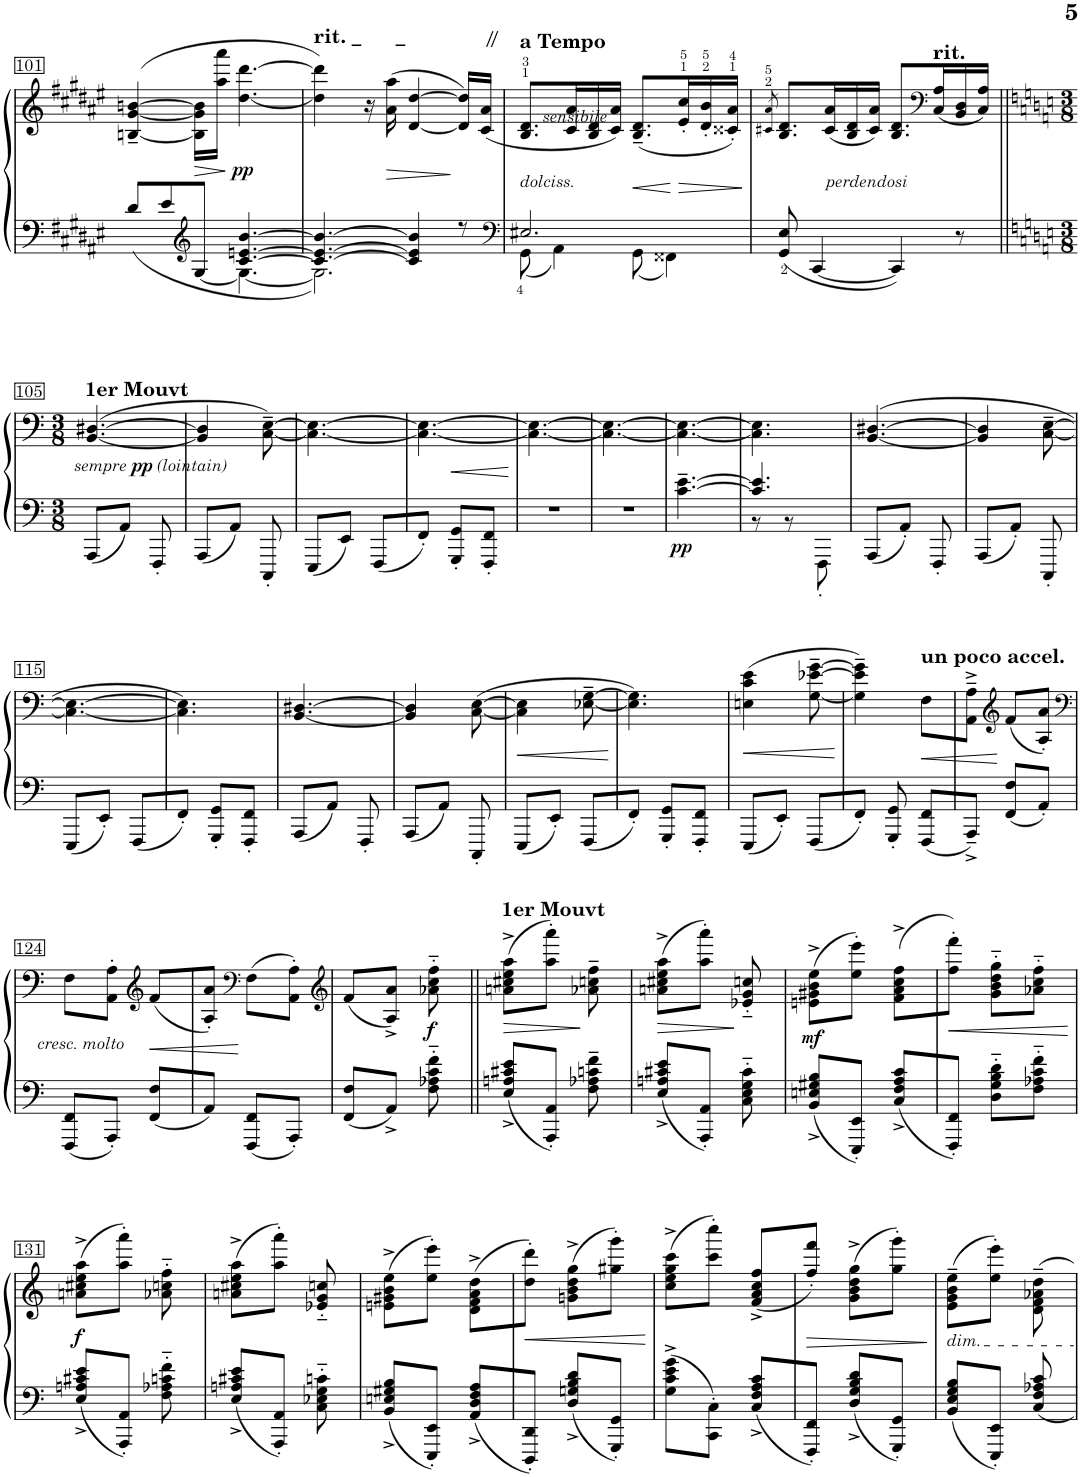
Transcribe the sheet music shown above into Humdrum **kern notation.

**kern	**kern	**dynam
*part1	*part1	*part1
*staff2	*staff1	*staff1/2
*I"XII	*	*
!!LO:PB:g=z
*clefF4	*clefG2	*
*k[f#c#g#d#a#e#]	*k[f#c#g#d#a#e#]	*
*M6/8	*M6/8	*
=101	=101	=101
*^	*	*
8d#/L	4.ryy	([4Bn/~ [4g#/~ [4bn/~	.
8e#/	.	.	.
*clefG2	*	*	*
!	!	!	!LO:HP:b
[<8G#/J	.	16B\] 16g#\] 16b\]LL	>
.	.	16aa#\ 16aaa#\JJ	.
!	!	!	!LO:DY:n=1:b
[4.c#/ [4.en/ [4.b/	4.G#\_	[4.dd#\ [4.ddd#\	] pp
=102	=102	=102	=102
!	!	!LO:TX:a:B:t=rit. _      _	!
4.c#/_ 4.e/_ 4.b/_	2.G#\]	4dd#\] 4ddd#\])	.
.	.	16r	.
!	!	!	!LO:HP:b
.	.	(16a#\ 16aa#\	>
4c#/] 4e/] 4b/]	.	[4d#/ [4dd#/	.
8r	.	16d#/]Z 16dd#/]ZLL)	]
.	.	(16c#/ 16a#/JJ	.
=103	=103	=103	=103
*clefF4	*	*	*
!	!	!LO:TX:a:B:t=a Tempo	!
!	!	!LO:TX:b:i:t=sensibile	!
!	!	!LO:TX:b:i:t=dolciss.	!
2.E#X/	8GG#\	8.B/ 8.d#/L	.
.	4AA#\	.	.
.	.	16c#/ 16a#/L	.
.	.	16B/ 16d#/	.
.	.	16c#/ 16a#/JJ)	.
!	!	!	!LO:HP:b
.	8GG#\	(8.B/~ 8.d#/~L	<
.	4FF##X\	.	.
!	!	!	!LO:HP:n=1:b
.	.	16e#/' 16cc#/'L	[ >
.	.	16d#/' 16b/'	.
.	.	16c##X/' 16a#/'JJ)	.
*v	*v	*	*
.	.	]
=104	=104	=104
.	8qc#X/ 8qa#/	.
8GG#/ 8E#/	8.B/ 8.d#/L	.
[4CC#/	.	.
!	!LO:TX:b:i:t=perdendosi	!
.	(16c#/ 16a#/L	.
.	16B/ 16d#/	.
.	16c#/ 16a#/JJ)	.
4CC#/]	8.B/ 8.d#/L	.
*	*clefF4	*
!	!LO:TX:a:B:t=rit.	!
.	(16C#/ 16A#/L	.
8r	16BB/ 16D#/	.
.	16C#/ 16A#/JJ)	.
!!LO:LB:g=z
=105||	=105||	=105||
*k[]	*k[]	*
*M3/8	*M3/8	*
!	!LO:TX:a:B:t=1er Mouvt	!
!	!	!LO:DY:b
!	!	!LO:DY:n=1:b
!	!	!LO:DY:n=2:b
8AAA/L	([4.BB/ [4.D#X/	other-dynamics pp other-dynamics
8AA/J	.	.
8FFF'/	.	.
=106	=106	=106
8AAA/L	4BB/] 4D#/]	.
8AA/J	.	.
8CCC'/	[8C\~ [8E\~)	.
=107	=107	=107
8EEE/L	4.C\_ 4.E\_	.
8EE/J	.	.
8FFF/L	.	.
=108	=108	=108
8FF'/J	4.C\_ 4.E\_	.
8GGG/' 8GG/'L	.	.
8FFF/' 8FF/'J	.	.
=109	=109	=109
4.r	4.C\_ 4.E\_	.
=110	=110	=110
4.r	4.C\_ 4.E\_	.
=111	=111	=111
!	!	!LO:DY:b=2
[4.c\~ [>4.e\~	4.C\_ 4.E\_	pp
=112	=112	=112
*^	*	*
4.c/] 4.e/]	8r	4.C\] 4.E\]	.
.	8r	.	.
.	8FFF'\	.	.
*v	*v	*	*
=113	=113	=113
8AAA/L	([4.BB/ [4.D#X/	.
8AA'/J	.	.
8FFF'/	.	.
=114	=114	=114
8AAA/L	4BB/] 4D#/]	.
8AA'/J	.	.
8CCC'/	[8C\~ [8E\~	.
!!LO:LB:g=z
=115	=115	=115
8EEE/L	4.C\_ 4.E\_	.
8EE'/J	.	.
8FFF/L	.	.
=116	=116	=116
8FF'/J	4.C\] 4.E\])	.
8GGG/' 8GG/'L	.	.
8FFF/' 8FF/'J	.	.
=117	=117	=117
8AAA/L	[4.BB/ [4.D#X/	.
8AA/J	.	.
8FFF'/	.	.
=118	=118	=118
8AAA/L	4BB/] 4D#/]	.
8AA/J	.	.
8CCC'/	([8C\ [8E\	.
=119	=119	=119
!	!	!LO:HP:b
8EEE/L	4C\] 4E\]	<
8EE'/J	.	.
8FFF/L	[8E-X\~ [8G\~	.
.	.	[
=120	=120	=120
8FF'/J	4.E-\] 4.G\])	.
8GGG/' 8GG/'L	.	.
8FFF/' 8FF/'J	.	.
=121	=121	=121
!	!	!LO:HP:b
8EEE/L	(4En\ 4c\ 4e\	<
8EE'/J	.	.
8FFF/L	[8G\~ [8e-X\~ [8g\~	.
.	.	[
=122	=122	=122
8FF'/J	4G\]~ 4e-\]~ 4g\]~)	.
8GGG/' 8GG/'	.	.
!	!LO:TX:a:B:t=un poco accel.	!
!	!	!LO:HP:b
8FFF/ 8FF/L	8F\L	<
=123	=123	=123
8AAA~^/J	8AA\~^ 8A\~^J	.
*	*clefG2	*
8FF/ 8F/L	(8f/L	[
8AA'/J	8A/' 8a/'J)	.
!!LO:LB:g=z
=124	=124	=124
*	*clefF4	*
!	!LO:TX:b:i:t=cresc. molto	!
8FFF/ 8FF/L	8F\L	.
8AAA'/J	8AA\' 8A\'J	.
*	*clefG2	*
!	!	!LO:HP:b
8FF/ 8F/L	(8f/L	<
=125	=125	=125
8AA/J	8A/' 8a/'J)	.
*	*clefF4	*
8FFF/ 8FF/L	(8F\L	[
8AAA'/J	8AA\' 8A\'J)	.
=126	=126	=126
*	*clefG2	*
8FF/ 8F/L	(8f/L	.
8AA^/J	8A/^ 8a/^J)	.
!	!	!LO:DY:b
8F\'~ 8A-X\'~ 8c\'~ 8f\'~	8a-X\'~ 8cc\'~ 8ff\'~	f
=127||	=127||	=127||
!	!LO:TX:a:B:t=1er Mouvt	!
!	!	!LO:HP:b
8E/^ 8An/^ 8c#X/^ 8e/^L	(8an\^ 8cc#X\^ 8ee\^ 8aa\^L	>
8AAA/' 8AA/'J	8aa\' 8aaa\'J)	.
8F\~ 8A-X\~ 8cn\~ 8f\~	8a-X\~ 8ccn\~ 8ff\~	]
=128	=128	=128
!	!	!LO:HP:b
8E/^ 8An/^ 8c#X/^ 8e/^L	(8an\^ 8cc#X\^ 8ee\^ 8aa\^L	>
8AAA/' 8AA/'J	8aa\' 8aaa\'J)	.
8C\'~ 8E\'~ 8G\'~ 8c#\'~	8e-X/'~ 8g/'~ 8ccn/'~	]
=129	=129	=129
!	!	!LO:DY:b
8BB/^ 8En/^ 8G#X/^ 8B/^L	(8en\^ 8g#X\^ 8b\^ 8ee\^L	mf
8EEE/' 8EE/'J	8ee\' 8eee\'J)	.
8C/^ 8F/^ 8A/^ 8c/^L	(8f\^ 8a\^ 8cc\^ 8ff\^L	.
=130	=130	=130
!	!	!LO:HP:b
8FFF/'< 8FF/'<J	8ff\' 8fff\'J)	<
8D\'~ 8G\'~ 8B\'~ 8d\'~L	8g\'~ 8b\'~ 8dd\'~ 8gg\'~L	.
8F\'~ 8A-X\'~ 8c\'~ 8f\'~J	8a-X\'~ 8cc\'~ 8ff\'~J	.
.	.	[
!!LO:LB:g=z
=131	=131	=131
!	!	!LO:DY:b
8E/^ 8An/^ 8c#X/^ 8e/^L	(8an\^ 8cc#X\^ 8ee\^ 8aa\^L	f
8AAA/' 8AA/'J	8aa\' 8aaa\'J)	.
8F\'~ 8A-X\'~ 8cn\'~ 8f\'~	8a-X\'~ 8ccn\'~ 8ff\'~	.
=132	=132	=132
8E/^ 8An/^ 8c#X/^ 8e/^L	(8an\^ 8cc#X\^ 8ee\^ 8aa\^L	.
8AAA/' 8AA/'J	8aa\' 8aaa\'J)	.
8C\'~ 8E-X\'~ 8G\'~ 8cn\'~	8e-X/'~ 8g/'~ 8ccn/'~	.
=133	=133	=133
8BB/^ 8En/^ 8G#X/^ 8B/^L	(8en\^ 8g#X\^ 8b\^ 8ee\^L	.
8EEE/' 8EE/'J	8ee\' 8eee\'J)	.
8AA/^ 8D/^ 8F/^ 8A/^L	(8d\^ 8f\^ 8a\^ 8dd\^L	.
=134	=134	=134
!	!	!LO:HP:b
8DDD/' 8DD/'J	8dd\' 8ddd\'J)	<
8D/^ 8Gn/^ 8B/^ 8d/^L	(8gn\^ 8b\^ 8dd\^ 8gg\^L	.
8GGG/' 8GG/'J	8gg#X\' 8ggg\'J)	.
.	.	[
=135	=135	=135
8G\^ 8c\^ 8e\^ 8g\^L	(8cc\^ 8ee\^ 8gg\^ 8ccc\^L	.
8CC\' 8C\'J	8ccc\' 8cccc\'J)	.
8C/^ 8F/^ 8A/^ 8c/^L	(8f/^ 8a/^ 8cc/^ 8ff/^L	.
=136	=136	=136
!	!	!LO:HP:b
8FFF/'< 8FF/'<J	8ff/' 8fff/'J)	>
8D/^ 8G/^ 8B/^ 8d/^L	(8g\^ 8b\^ 8dd\^ 8gg\^L	.
8GGG/' 8GG/'J	8gg\' 8ggg\'J)	.
.	.	]
=137	=137	=137
!	!LO:TX:b:i:t=dim.	!
8BB/ 8E/ 8G/ 8B/L	(8e\~ 8g\~ 8b\~ 8ee\~L	.
8EEE/'< 8EE/'<J	8ee\' 8eee\'J)	.
8C/ 8F/ 8A-X/ 8c/	8d\~ 8f\~ 8a-X\~ 8dd\~	.
=	=	=
*-	*-	*-
